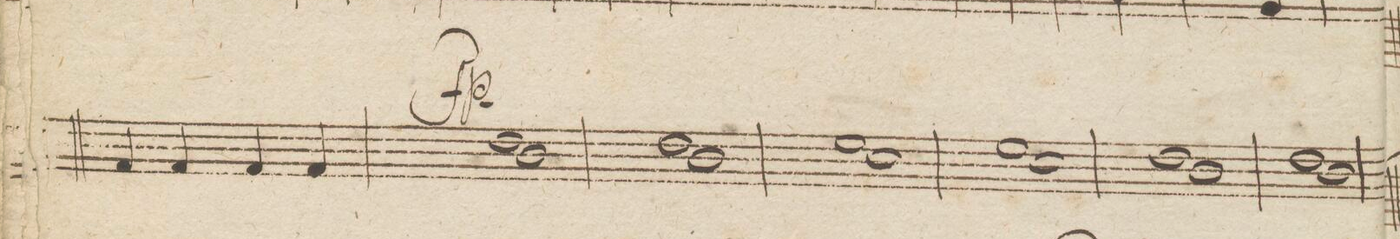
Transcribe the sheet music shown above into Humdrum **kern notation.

**kern	**dynam
*I"Viola.	*
*clefC3	*
*k[]	*
*met(c|)	*
*M2/2	*
4G/	.
4G/	.
4G/	.
4G/	.
=42	=42
1c\ 1e\	fp
=43	=43
1c\ 1e\	.
=44	=44
1d\ 1f\	.
=45	=45
1d\ 1f\	.
=46	=46
1c\ 1e\	.
=47	=47
1c\ 1e\	.
=48	=48
*-	*-
